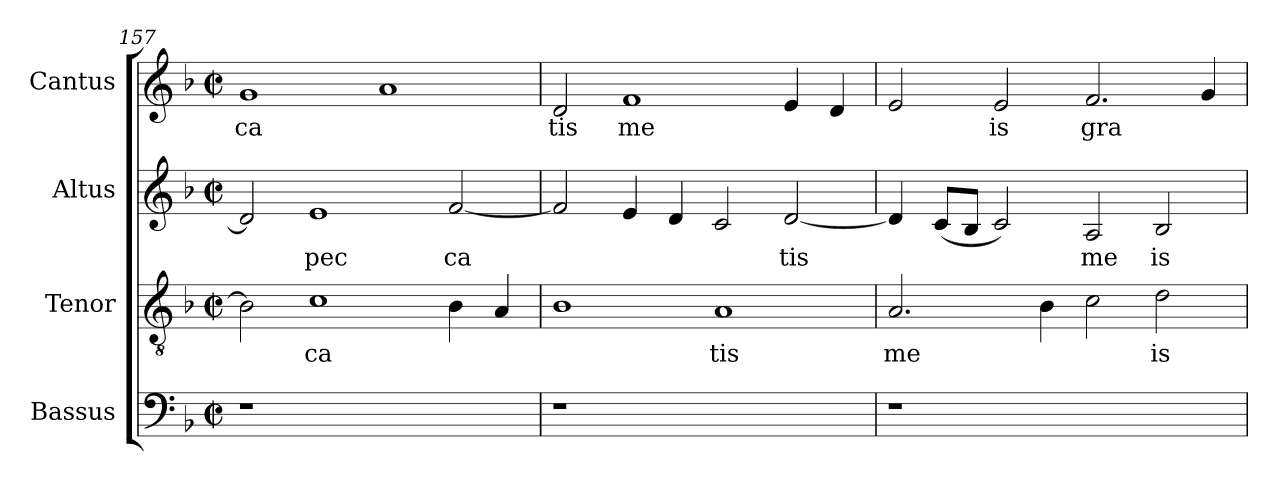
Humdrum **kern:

**kern	**kern	**text	**kern	**text	**kern	**text
*part4	*part3	*part3	*part2	*part2	*part1	*part1
*staff4	*staff3	*staff3	*staff2	*staff2	*staff1	*staff1
*I"Bassus	*I"Tenor	*	*I"Altus	*	*I"Cantus	*
*I'Bassus	*I'Tenor	*	*I'Altus	*	*I'Cantus	*
*clefF4	*clefGv2	*	*clefG2	*	*clefG2	*
*k[b-]	*k[b-]	*	*k[b-]	*	*k[b-]	*
*F:	*F:	*	*F:	*	*F:	*
*M2/2	*M2/2	*	*M2/2	*	*M2/2	*
*met(c|)	*met(c|)	*	*met(c|)	*	*met(c|)	*
=157	=157	=157	=157	=157	=157	=157
!	!	!LO:LY:b:cj	!	!LO:LY:b:cj	!	!LO:LY:b:cj
1r	2B-\]	.	2d/]	.	1g	ca
!	!	!LO:LY:b:cj	!	!LO:LY:b:cj	!	!
.	1c	ca	1e	pec	.	.
!	!	!	!	!	!	!LO:LY:b:cj
1ryy	.	.	.	.	1a	.
!	!	!LO:LY:b:cj	!	!LO:LY:b:cj	!	!
.	4B-\	.	[<2f/	ca	.	.
!	!	!LO:LY:b:cj	!	!	!	!
.	4A/	.	.	.	.	.
=158	=158	=158	=158	=158	=158	=158
!	!	!LO:LY:b:cj	!	!LO:LY:b:cj	!	!LO:LY:b:cj
1r	1B-	.	2f/]	.	2d/	tis
!	!	!	!	!LO:LY:b:cj	!	!LO:LY:b:cj
.	.	.	4e/	.	1f	me
!	!	!	!	!LO:LY:b:cj	!	!
.	.	.	4d/	.	.	.
!	!	!LO:LY:b:cj	!	!LO:LY:b:cj	!	!
1ryy	1A	tis	2c/	.	.	.
!	!	!	!	!LO:LY:b:cj	!	!LO:LY:b:cj
.	.	.	[<2d/	tis	4e/	.
!	!	!	!	!	!	!LO:LY:b:cj
.	.	.	.	.	4d/	.
=159	=159	=159	=159	=159	=159	=159
!	!	!LO:LY:b:cj	!	!LO:LY:b:cj	!	!LO:LY:b:cj
1r	2.A/	me	4d/]	.	2e/	.
!	!	!	!	!LO:LY:b:cj	!	!
.	.	.	(<8c/L	.	.	.
!	!	!	!	!LO:LY:b:cj	!	!
.	.	.	8B-/J	.	.	.
!	!	!	!	!LO:LY:b:cj	!	!LO:LY:b:cj
.	.	.	2c/)	.	2e/	is
!	!	!LO:LY:b:cj	!	!	!	!
.	4B-\	.	.	.	.	.
!	!	!LO:LY:b:cj	!	!LO:LY:b:cj	!	!LO:LY:b:cj
1ryy	2c\	.	2A/	me	2.f/	gra
!	!	!LO:LY:b:cj	!	!LO:LY:b:cj	!	!
.	2d\	is	2B-/	is	.	.
!	!	!	!	!	!	!LO:LY:b:cj
.	.	.	.	.	4g/	.
=	=	=	=	=	=	=
*-	*-	*-	*-	*-	*-	*-
